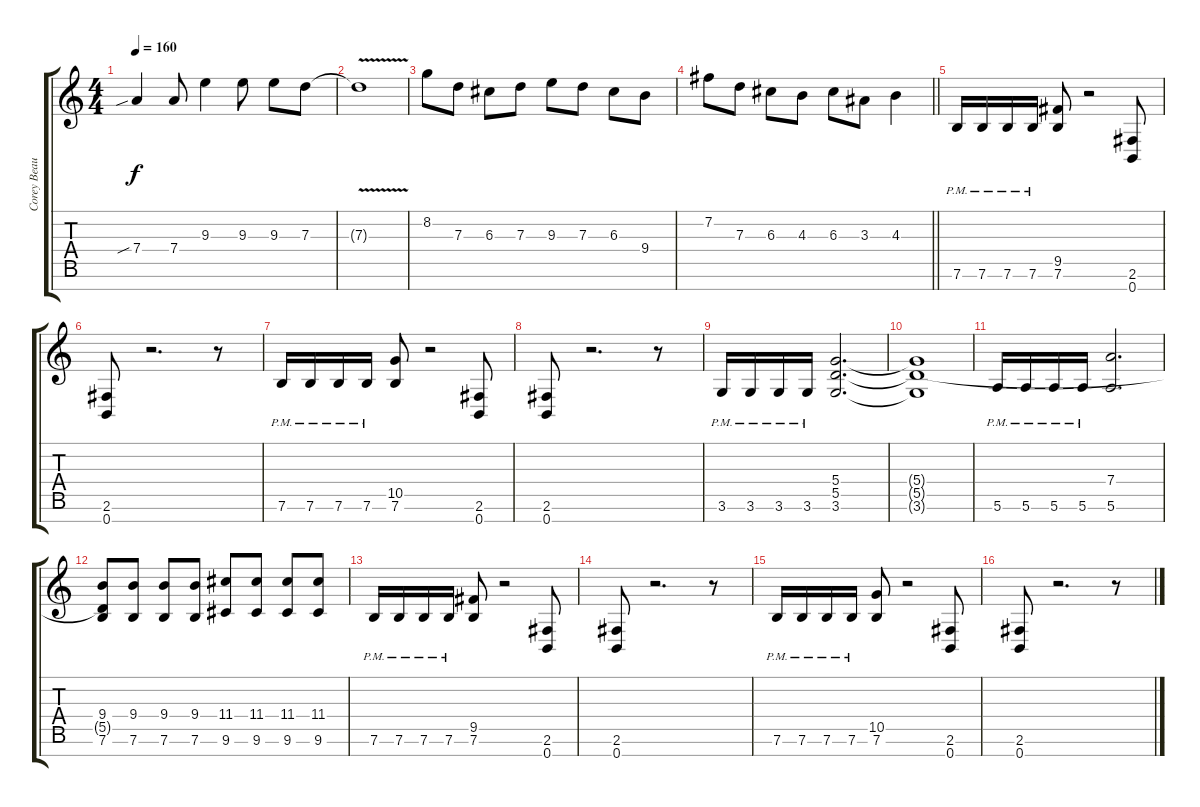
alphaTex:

\track ("Corey Beaulieu" "Corey Beau") {instrument distortionguitar}
\staff {score tabs}
\tuning (E4 B3 G3 D3 A2 E2 B1) {hide}
\ts (4 4)
\tempo 160
\clef g2
\ks c
7.4{sib}.4{dy f} 7.4.8 9.3.4 9.3.8 9.3.8 7.3.8 |
7.3{v t}.1 |
8.2.8 7.3.8 6.3.8 7.3.8 9.3.8 7.3.8 6.3.8 9.4.8 |
\barLineRight lightlight
7.2.8 7.3.8 6.3.8 4.3.8 6.3.8 3.3.8 4.3.4 |
\section ("" "")
7.6{pm}.16 7.6{pm}.16 7.6{pm}.16 7.6{pm}.16 (9.5 7.6).8 r.2 (2.6 0.7).8 |
(2.6 0.7).8 r.2{d} r.8 |
7.6{pm}.16 7.6{pm}.16 7.6{pm}.16 7.6{pm}.16 (10.5 7.6).8 r.2 (2.6 0.7).8 |
(2.6 0.7).8 r.2{d} r.8 |
3.6{pm}.16 3.6{pm}.16 3.6{pm}.16 3.6{pm}.16 (5.4 5.5 3.6).2{d} |
(5.4{t} 5.5{t} 3.6{t}).1 |
5.6{pm}.16 5.6{pm}.16 5.6{pm}.16 5.6{pm}.16 (7.4 5.6).2{d} |
(9.4 5.5{t} 7.6).8 (9.4 7.6).8 (9.4 7.6).8 (9.4 7.6).8 (11.4 9.6).8 (11.4 9.6).8 (11.4 9.6).8 (11.4 9.6).8 |
7.6{pm}.16 7.6{pm}.16 7.6{pm}.16 7.6{pm}.16 (9.5 7.6).8 r.2 (2.6 0.7).8 |
(2.6 0.7).8 r.2{d} r.8 |
7.6{pm}.16 7.6{pm}.16 7.6{pm}.16 7.6{pm}.16 (10.5 7.6).8 r.2 (2.6 0.7).8 |
(2.6 0.7).8 r.2{d} r.8
